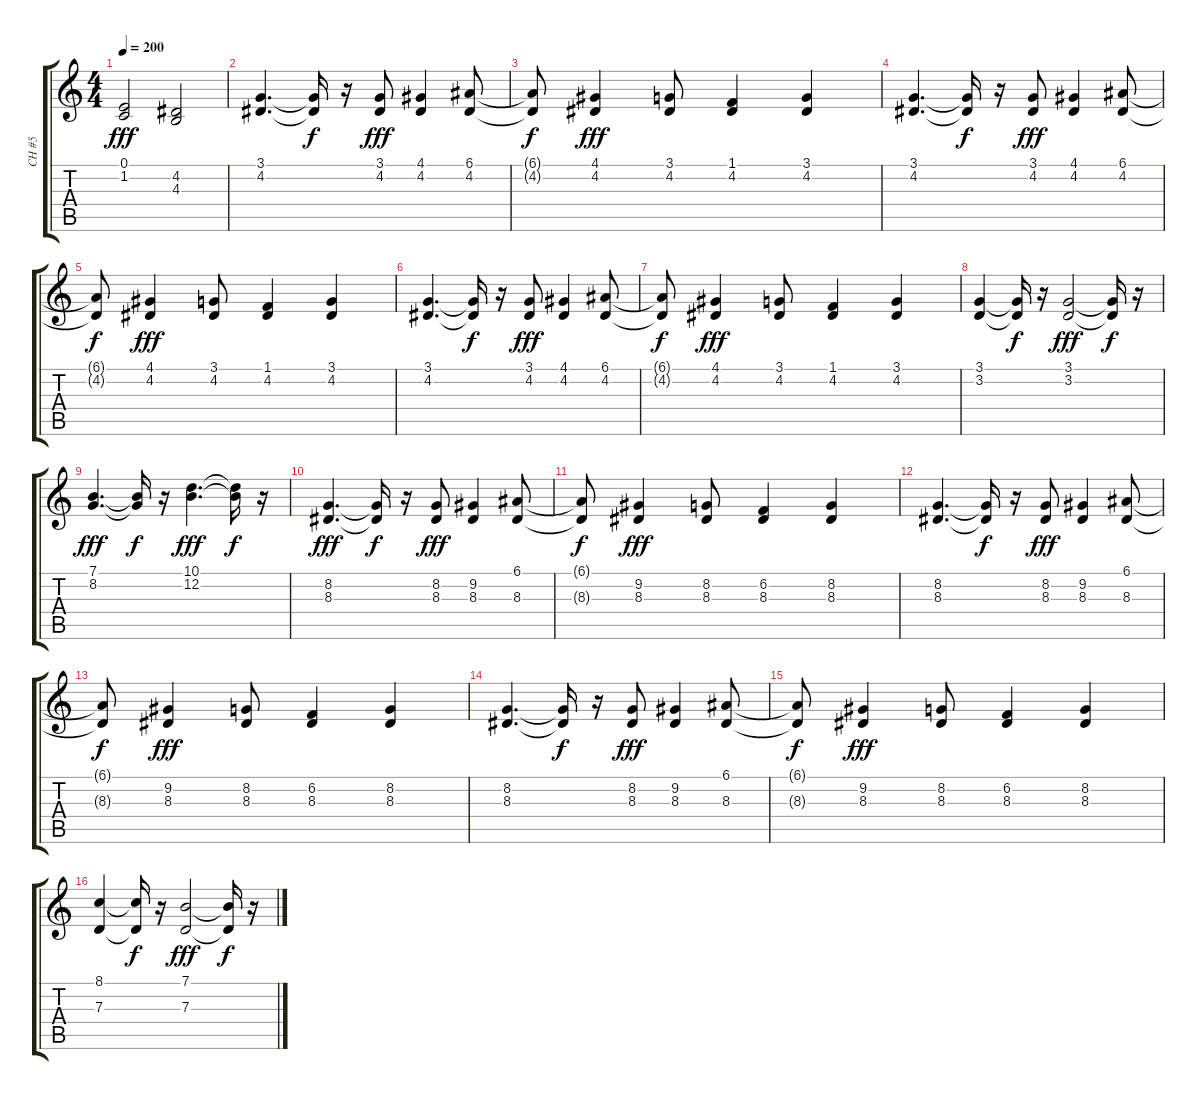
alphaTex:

\track ("CH #5" "CH #5") {instrument brightacousticpiano}
\staff {score tabs}
\tuning (E4 B3 G3 D3 A2 E2) {hide}
\ts (4 4)
\tempo 200
\clef g2
\ks c
(0.1 1.2).2{dy fff} (4.2 4.3).2 |
(3.1 4.2).4{d} (3.1{t} 4.2{t}).16{dy f} r.16 (3.1 4.2).8{dy fff} (4.1 4.2).4 (6.1 4.2).8 |
(6.1{t} 4.2{t}).8{dy f} (4.1 4.2).4{dy fff} (3.1 4.2).8 (1.1 4.2).4 (3.1 4.2).4 |
(3.1 4.2).4{d} (3.1{t} 4.2{t}).16{dy f} r.16 (3.1 4.2).8{dy fff} (4.1 4.2).4 (6.1 4.2).8 |
(6.1{t} 4.2{t}).8{dy f} (4.1 4.2).4{dy fff} (3.1 4.2).8 (1.1 4.2).4 (3.1 4.2).4 |
(3.1 4.2).4{d} (3.1{t} 4.2{t}).16{dy f} r.16 (3.1 4.2).8{dy fff} (4.1 4.2).4 (6.1 4.2).8 |
(6.1{t} 4.2{t}).8{dy f} (4.1 4.2).4{dy fff} (3.1 4.2).8 (1.1 4.2).4 (3.1 4.2).4 |
(3.1 3.2).4 (3.1{t} 3.2{t}).16{dy f} r.16 (3.1 3.2).2{dy fff} (3.1{t} 3.2{t}).16{dy f} r.16 |
(7.1 8.2).4{d dy fff} (7.1{t} 8.2{t}).16{dy f} r.16 (10.1 12.2).4{d dy fff} (10.1{t} 12.2{t}).16{dy f} r.16 |
(8.2 8.3).4{d dy fff} (8.2{t} 8.3{t}).16{dy f} r.16 (8.2 8.3).8{dy fff} (9.2 8.3).4 (6.1 8.3).8 |
(6.1{t} 8.3{t}).8{dy f} (9.2 8.3).4{dy fff} (8.2 8.3).8 (6.2 8.3).4 (8.2 8.3).4 |
(8.2 8.3).4{d} (8.2{t} 8.3{t}).16{dy f} r.16 (8.2 8.3).8{dy fff} (9.2 8.3).4 (6.1 8.3).8 |
(6.1{t} 8.3{t}).8{dy f} (9.2 8.3).4{dy fff} (8.2 8.3).8 (6.2 8.3).4 (8.2 8.3).4 |
(8.2 8.3).4{d} (8.2{t} 8.3{t}).16{dy f} r.16 (8.2 8.3).8{dy fff} (9.2 8.3).4 (6.1 8.3).8 |
(6.1{t} 8.3{t}).8{dy f} (9.2 8.3).4{dy fff} (8.2 8.3).8 (6.2 8.3).4 (8.2 8.3).4 |
(8.1 7.3).4 (8.1{t} 7.3{t}).16{dy f} r.16 (7.1 7.3).2{dy fff} (7.1{t} 7.3{t}).16{dy f} r.16
